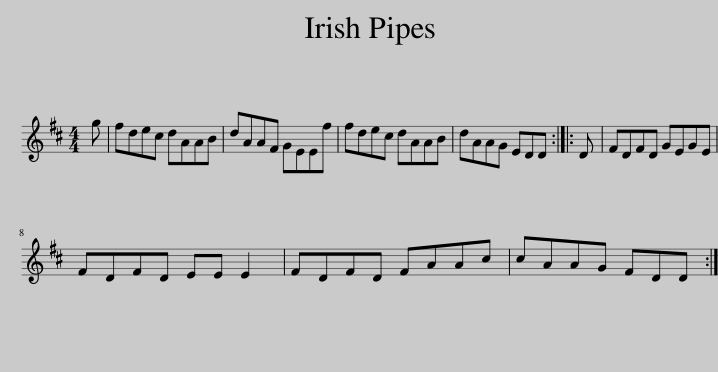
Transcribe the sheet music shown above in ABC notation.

X:1
L:1/8
M:4/4
I:linebreak $
K:D
V:1 treble
V:1
 g | fdec dAAB | dAAF GEEf | fdec dAAB | dAAG EDD :: %5
 D | FDFD GEGE |$ FDFD EE E2 | FDFD FAAc | cAAG FDD :| %10
